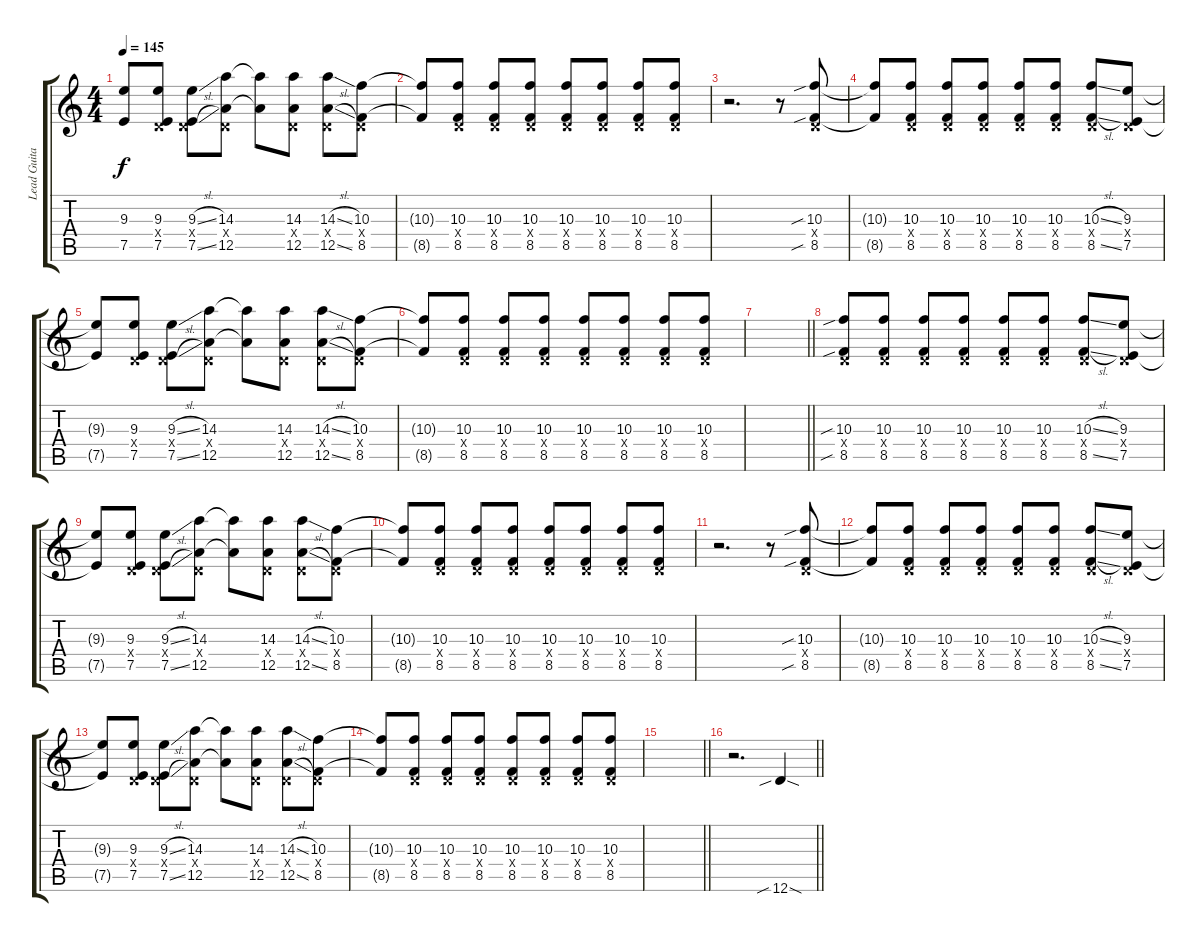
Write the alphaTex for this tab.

\track ("Lead Guitar 1" "Lead Guita") {instrument distortionguitar}
\staff {score tabs}
\tuning (E4 B3 G3 D3 A2 D2) {hide}
\ts (4 4)
\tempo 145
\clef g2
\ks c
(9.3{t} 7.5{t}).8{dy f} (9.3 0.4{x} 7.5).8 (9.3{sl} 0.4{x} 7.5{sl}).8 (14.3 0.4{x} 12.5).8 (14.3{t} 12.5{t}).8 (14.3 0.4{x} 12.5).8 (14.3{sl} 0.4{x} 12.5{sl}).8 (10.3 0.4{x} 8.5).8 |
(10.3{t} 8.5{t}).8 (10.3 0.4{x} 8.5).8 (10.3 0.4{x} 8.5).8 (10.3 0.4{x} 8.5).8 (10.3 0.4{x} 8.5).8 (10.3 0.4{x} 8.5).8 (10.3 0.4{x} 8.5).8 (10.3 0.4{x} 8.5).8 |
r.2{d} r.8 (10.3{sib} 0.4{x} 8.5{sib}).8 |
(10.3{t} 8.5{t}).8 (10.3 0.4{x} 8.5).8 (10.3 0.4{x} 8.5).8 (10.3 0.4{x} 8.5).8 (10.3 0.4{x} 8.5).8 (10.3 0.4{x} 8.5).8 (10.3{sl} 0.4{x} 8.5{sl}).8 (9.3 0.4{x} 7.5).8 |
(9.3{t} 7.5{t}).8 (9.3 0.4{x} 7.5).8 (9.3{sl} 0.4{x} 7.5{sl}).8 (14.3 0.4{x} 12.5).8 (14.3{t} 12.5{t}).8 (14.3 0.4{x} 12.5).8 (14.3{sl} 0.4{x} 12.5{sl}).8 (10.3 0.4{x} 8.5).8 |
(10.3{t} 8.5{t}).8 (10.3 0.4{x} 8.5).8 (10.3 0.4{x} 8.5).8 (10.3 0.4{x} 8.5).8 (10.3 0.4{x} 8.5).8 (10.3 0.4{x} 8.5).8 (10.3 0.4{x} 8.5).8 (10.3 0.4{x} 8.5).8 |
\barLineRight lightlight
|
(10.3{sib} 0.4{x} 8.5{sib}).8 (10.3 0.4{x} 8.5).8 (10.3 0.4{x} 8.5).8 (10.3 0.4{x} 8.5).8 (10.3 0.4{x} 8.5).8 (10.3 0.4{x} 8.5).8 (10.3{sl} 0.4{x} 8.5{sl}).8 (9.3 0.4{x} 7.5).8 |
(9.3{t} 7.5{t}).8 (9.3 0.4{x} 7.5).8 (9.3{sl} 0.4{x} 7.5{sl}).8 (14.3 0.4{x} 12.5).8 (14.3{t} 12.5{t}).8 (14.3 0.4{x} 12.5).8 (14.3{sl} 0.4{x} 12.5{sl}).8 (10.3 0.4{x} 8.5).8 |
(10.3{t} 8.5{t}).8 (10.3 0.4{x} 8.5).8 (10.3 0.4{x} 8.5).8 (10.3 0.4{x} 8.5).8 (10.3 0.4{x} 8.5).8 (10.3 0.4{x} 8.5).8 (10.3 0.4{x} 8.5).8 (10.3 0.4{x} 8.5).8 |
r.2{d} r.8 (10.3{sib} 0.4{x} 8.5{sib}).8 |
(10.3{t} 8.5{t}).8 (10.3 0.4{x} 8.5).8 (10.3 0.4{x} 8.5).8 (10.3 0.4{x} 8.5).8 (10.3 0.4{x} 8.5).8 (10.3 0.4{x} 8.5).8 (10.3{sl} 0.4{x} 8.5{sl}).8 (9.3 0.4{x} 7.5).8 |
(9.3{t} 7.5{t}).8 (9.3 0.4{x} 7.5).8 (9.3{sl} 0.4{x} 7.5{sl}).8 (14.3 0.4{x} 12.5).8 (14.3{t} 12.5{t}).8 (14.3 0.4{x} 12.5).8 (14.3{sl} 0.4{x} 12.5{sl}).8 (10.3 0.4{x} 8.5).8 |
(10.3{t} 8.5{t}).8 (10.3 0.4{x} 8.5).8 (10.3 0.4{x} 8.5).8 (10.3 0.4{x} 8.5).8 (10.3 0.4{x} 8.5).8 (10.3 0.4{x} 8.5).8 (10.3 0.4{x} 8.5).8 (10.3 0.4{x} 8.5).8 |
\barLineRight lightlight
|
\barLineRight lightlight
r.2{d} 12.6{sib sod}.4
